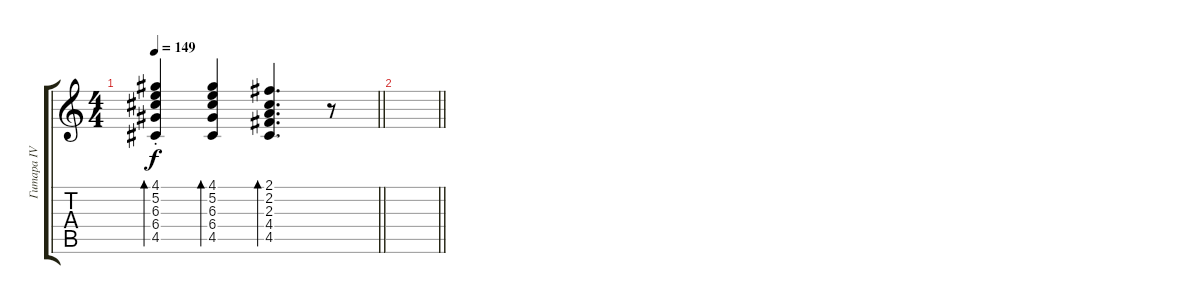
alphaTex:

\track ("Гитара IV" "Гитара IV") {instrument electricguitarclean}
\staff {score tabs}
\tuning (E4 B3 G3 D3 A2 E2) {hide}
\ts (4 4)
\tempo 149
\clef g2
\barLineRight lightlight
\ks c
(4.1{st} 5.2{st} 6.3{st} 6.4{st} 4.5{st}).4{bd 60 dy f} (4.1 5.2 6.3 6.4 4.5).4{bd 60} (2.1 2.2 2.3 4.4 4.5).4{d bd 60} r.8 |
\barLineRight lightlight
